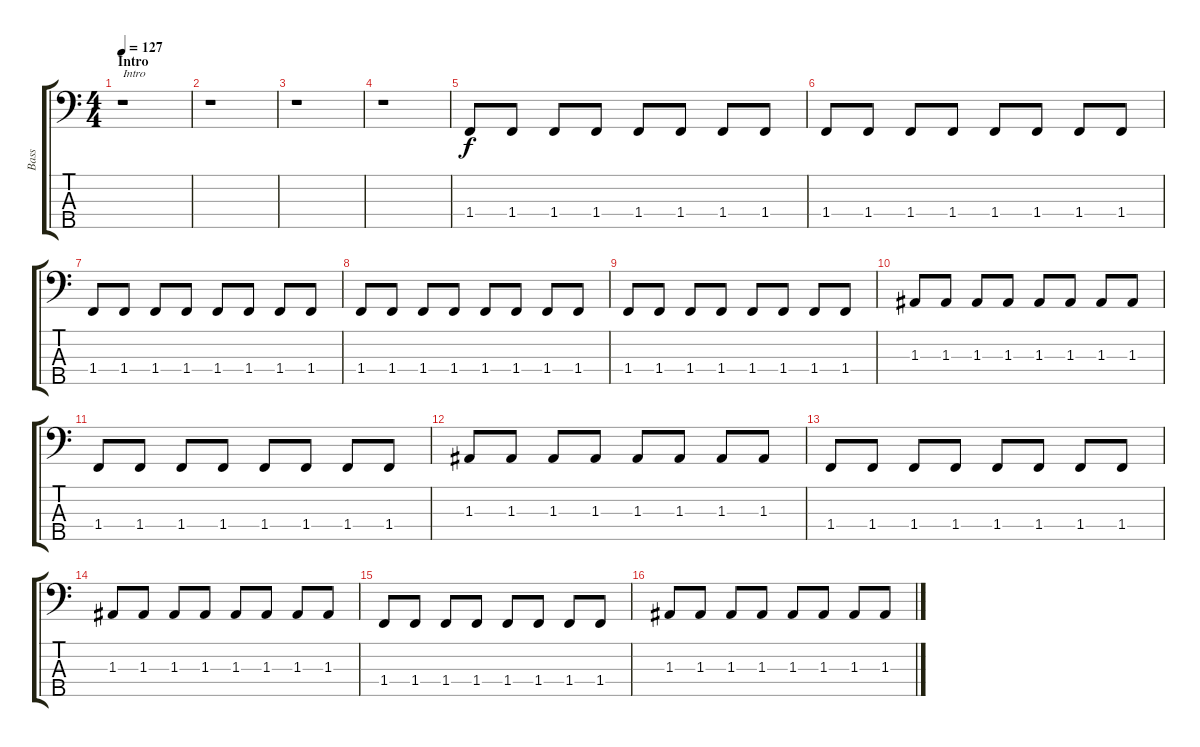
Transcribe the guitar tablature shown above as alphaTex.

\track ("Bass" "Bass") {instrument electricbassfinger}
\staff {score tabs}
\tuning (G2 D2 A1 E1 B0) {hide}
\ts (4 4)
\section ("" "Intro")
\tempo 127
\clef f4
\ks c
r.1{txt "Intro" dy f instrument electricbassfinger} |
r.1 |
r.1 |
r.1 |
1.4.8 1.4.8 1.4.8 1.4.8 1.4.8 1.4.8 1.4.8 1.4.8 |
1.4.8 1.4.8 1.4.8 1.4.8 1.4.8 1.4.8 1.4.8 1.4.8 |
1.4.8 1.4.8 1.4.8 1.4.8 1.4.8 1.4.8 1.4.8 1.4.8 |
1.4.8 1.4.8 1.4.8 1.4.8 1.4.8 1.4.8 1.4.8 1.4.8 |
1.4.8 1.4.8 1.4.8 1.4.8 1.4.8 1.4.8 1.4.8 1.4.8 |
1.3.8 1.3.8 1.3.8 1.3.8 1.3.8 1.3.8 1.3.8 1.3.8 |
1.4.8 1.4.8 1.4.8 1.4.8 1.4.8 1.4.8 1.4.8 1.4.8 |
1.3.8 1.3.8 1.3.8 1.3.8 1.3.8 1.3.8 1.3.8 1.3.8 |
1.4.8 1.4.8 1.4.8 1.4.8 1.4.8 1.4.8 1.4.8 1.4.8 |
1.3.8 1.3.8 1.3.8 1.3.8 1.3.8 1.3.8 1.3.8 1.3.8 |
1.4.8 1.4.8 1.4.8 1.4.8 1.4.8 1.4.8 1.4.8 1.4.8 |
1.3.8 1.3.8 1.3.8 1.3.8 1.3.8 1.3.8 1.3.8 1.3.8
